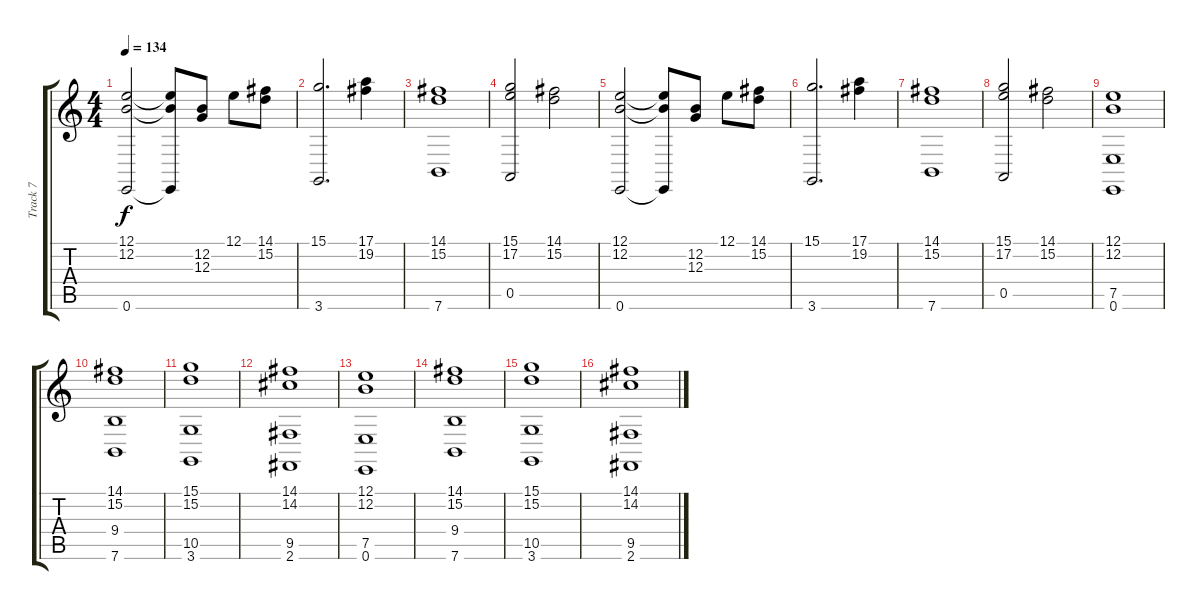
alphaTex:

\track ("Track 7" "Track 7") {instrument stringensemble1}
\staff {score tabs}
\tuning (E4 B3 G3 D3 A2 E2) {hide}
\ts (4 4)
\tempo 134
\clef g2
\ks c
(12.1 12.2 0.6).2{dy f} (12.1{t} 12.2{t} 0.6{t}).8 (12.2 12.3).8 12.1.8 (14.1 15.2).8 |
(15.1 3.6).2{d} (17.1 19.2).4 |
(14.1 15.2 7.6).1 |
(15.1 17.2 0.5).2 (14.1 15.2).2 |
(12.1 12.2 0.6).2 (12.1{t} 12.2{t} 0.6{t}).8 (12.2 12.3).8 12.1.8 (14.1 15.2).8 |
(15.1 3.6).2{d} (17.1 19.2).4 |
(14.1 15.2 7.6).1 |
(15.1 17.2 0.5).2 (14.1 15.2).2 |
(12.1 12.2 7.5 0.6).1 |
(14.1 15.2 9.4 7.6).1 |
(15.1 15.2 10.5 3.6).1 |
(14.1 14.2 9.5 2.6).1 |
(12.1 12.2 7.5 0.6).1 |
(14.1 15.2 9.4 7.6).1 |
(15.1 15.2 10.5 3.6).1 |
(14.1 14.2 9.5 2.6).1
